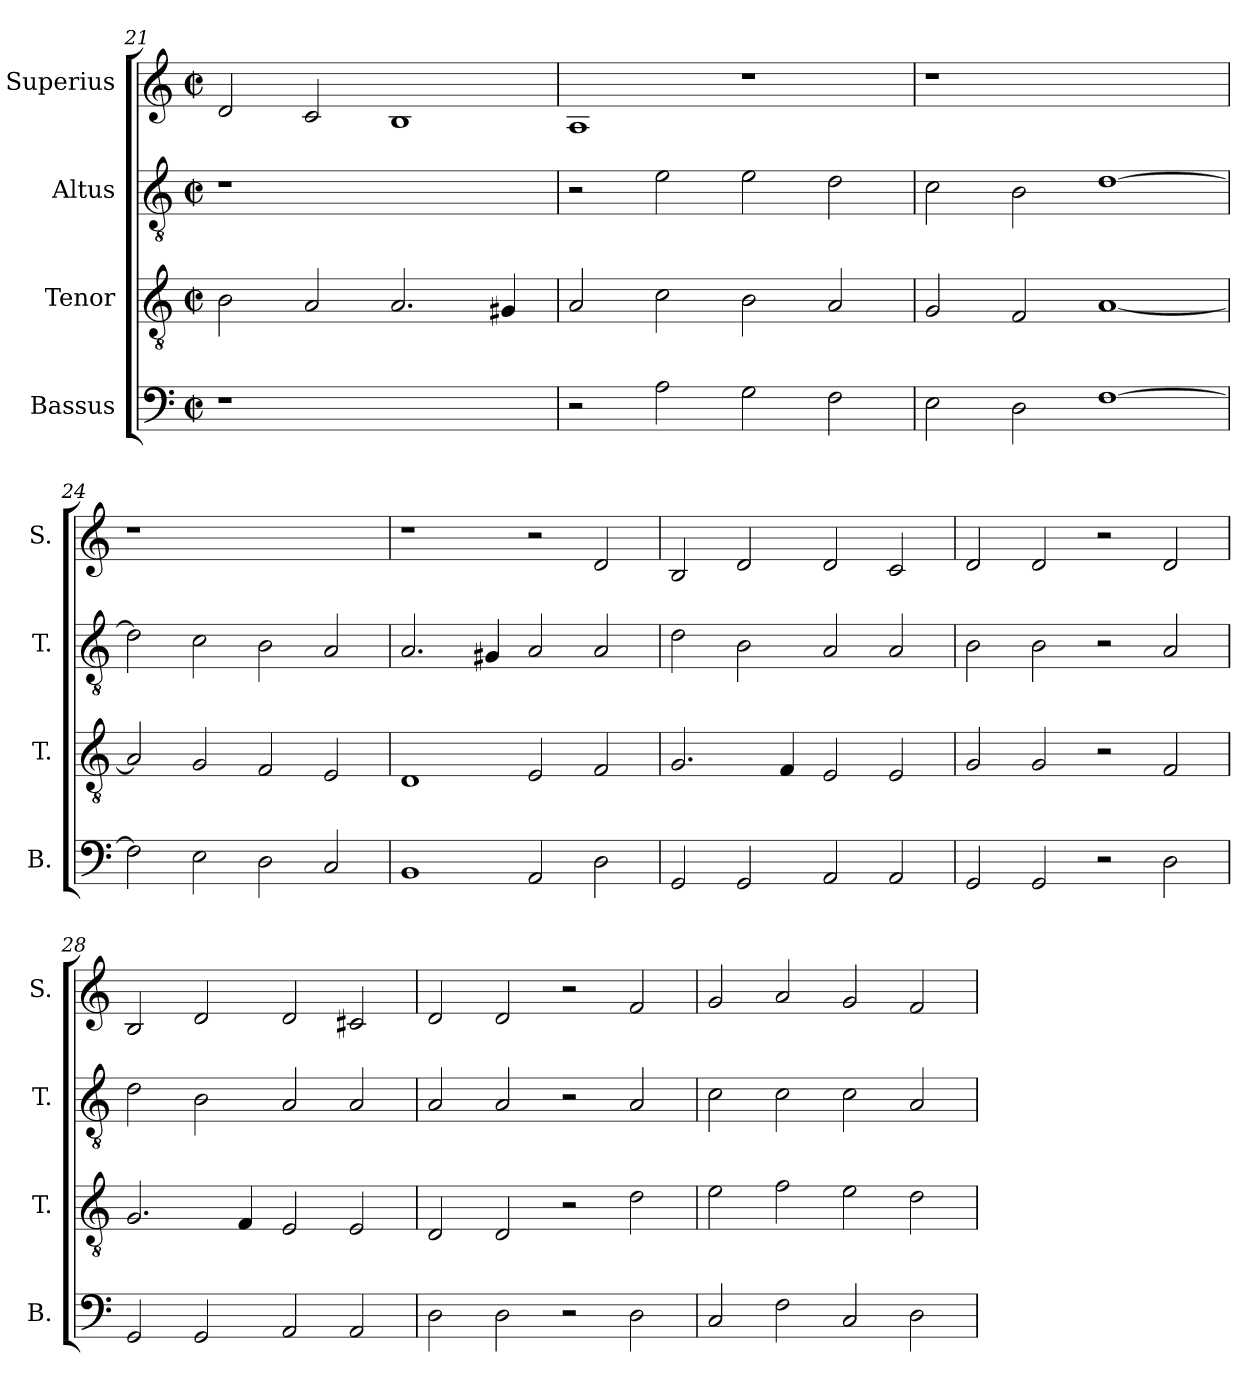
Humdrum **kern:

**kern	**kern	**kern	**kern
*part4	*part3	*part2	*part1
*staff4	*staff3	*staff2	*staff1
*I"Bassus	*I"Tenor	*I"Altus	*I"Superius
*I'B.	*I'T.	*I'T.	*I'S.
*clefF4	*clefGv2	*clefGv2	*clefG2
*	*ITrd7c12	*ITrd7c12	*
*k[]	*k[]	*k[]	*k[]
*C:	*C:	*C:	*C:
*M2/2	*M2/2	*M2/2	*M2/2
*met(c|)	*met(c|)	*met(c|)	*met(c|)
=21	=21	=21	=21
!LO:N:vis=1	!	!LO:N:vis=1	!
1r	2BBi\	1r	2di/
.	2AAi/	.	2ci/
1ryy	2.AAi/	1ryy	1Bi
.	4GG#Xi/	.	.
!!LO:PB:g=z
=22	=22	=22	=22
2r	2AAi/	2r	1Ai
2Ai\	2Ci\	2Ei\	.
2Gi\	2BBi\	2Ei\	1r
2Fi\	2AAi/	2Di\	.
=23	=23	=23	=23
!	!	!	!LO:N:vis=1
2Ei\	2GGi/	2Ci\	1r
2Di\	2FFi/	2BBi\	.
[>1Fi	[<1AAi	[>1Di	1ryy
=24	=24	=24	=24
!	!	!	!LO:N:vis=1
2Fi\]	2AAi/]	2Di\]	1r
2Ei\	2GGi/	2Ci\	.
2Di\	2FFi/	2BBi\	1ryy
2Ci/	2EEi/	2AAi/	.
=25	=25	=25	=25
1BBi	1DDi	2.AAi/	1r
.	.	4GG#Xi/	.
2AAi/	2EEi/	2AAi/	2r
2Di\	2FFi/	2AAi/	2di/
=26	=26	=26	=26
2GGi/	2.GGi/	2Di\	2Bi/
2GGi/	.	2BBi\	2di/
.	4FFi/	.	.
2AAi/	2EEi/	2AAi/	2di/
2AAi/	2EEi/	2AAi/	2ci/
!!LO:LB:g=z
=27	=27	=27	=27
2GGi/	2GGi/	2BBi\	2di/
2GGi/	2GGi/	2BBi\	2di/
2r	2r	2r	2r
2Di\	2FFi/	2AAi/	2di/
=28	=28	=28	=28
2GGi/	2.GGi/	2Di\	2Bi/
2GGi/	.	2BBi\	2di/
.	4FFi/	.	.
2AAi/	2EEi/	2AAi/	2di/
2AAi/	2EEi/	2AAi/	2c#Xi/
=29	=29	=29	=29
2Di\	2DDi/	2AAi/	2di/
2Di\	2DDi/	2AAi/	2di/
2r	2r	2r	2r
2Di\	2Di\	2AAi/	2fi/
=30	=30	=30	=30
2Ci/	2Ei\	2Ci\	2gi/
2Fi\	2Fi\	2Ci\	2ai/
2Ci/	2Ei\	2Ci\	2gi/
2Di\	2Di\	2AAi/	2fi/
=	=	=	=
*-	*-	*-	*-
